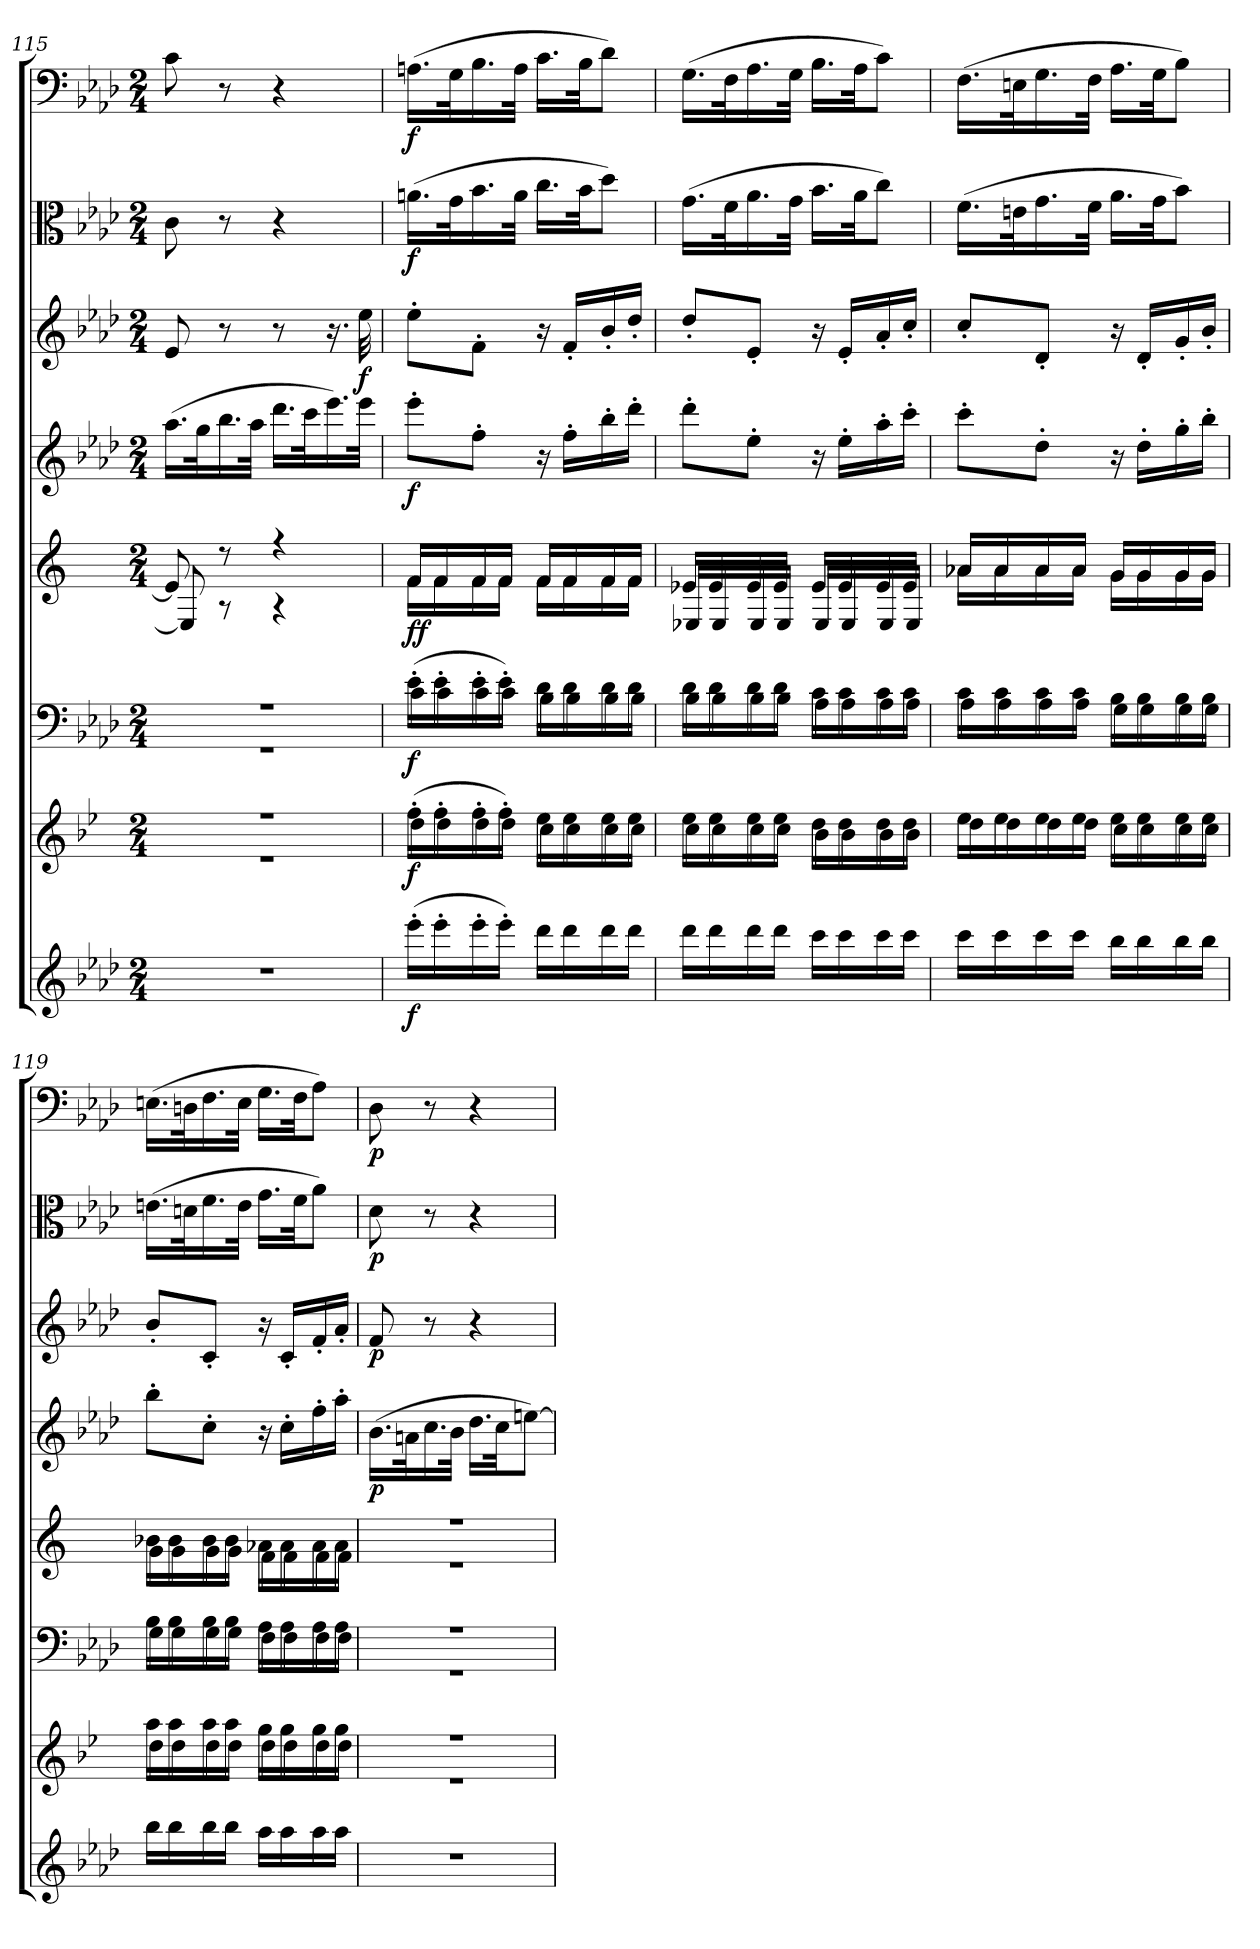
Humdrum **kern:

**kern	**dynam	**kern	**dynam	**kern	**dynam	**kern	**dynam	**kern	**dynam	**kern	**dynam	**kern	**dynam	**kern	**dynam
*part8	*part8	*part7	*part7	*part6	*part6	*part5	*part5	*part4	*part4	*part3	*part3	*part2	*part2	*part1	*part1
*staff8	*staff8	*staff7	*staff7	*staff6	*staff6	*staff5	*staff5	*staff4	*staff4	*staff3	*staff3	*staff2	*staff2	*staff1	*staff1
*clefG2	*	*clefG2	*	*clefF4	*	*clefG2	*	*clefG2	*	*clefG2	*	*clefC3	*	*clefF4	*
*k[b-e-a-d-]	*	*k[b-e-]	*	*k[b-e-a-d-]	*	*k[]	*	*k[b-e-a-d-]	*	*k[b-e-a-d-]	*	*k[b-e-a-d-]	*	*k[b-e-a-d-]	*
*A-:	*	*	*	*A-:	*	*	*	*A-:	*	*A-:	*	*A-:	*	*A-:	*
*M2/4	*	*M2/4	*	*M2/4	*	*M2/4	*	*M2/4	*	*M2/4	*	*M2/4	*	*M2/4	*
=115	=115	=115	=115	=115	=115	=115	=115	=115	=115	=115	=115	=115	=115	=115	=115
*	*	*^	*	*^	*	*^	*	*	*	*	*	*	*	*	*
2r	.	2r	2r	.	2r	2r	.	8e-/]	8E-/]	.	(16.aa-\LL	.	8e-/	.	8c\	.	8c\	.
.	.	.	.	.	.	.	.	.	.	.	32gg\K	.	.	.	.	.	.	.
.	.	.	.	.	.	.	.	8r	8r	.	16.bb-\	.	8r	.	8r	.	8r	.
.	.	.	.	.	.	.	.	.	.	.	32aa-\JJk	.	.	.	.	.	.	.
.	.	.	.	.	.	.	.	4r	4r	.	16.ddd-\LL	.	8r	.	4r	.	4r	.
.	.	.	.	.	.	.	.	.	.	.	32ccc\K	.	.	.	.	.	.	.
.	.	.	.	.	.	.	.	.	.	.	16.eee-\)	.	16.r	.	.	.	.	.
.	.	.	.	.	.	.	.	.	.	.	32eee-\JJk	.	32ee-\	f	.	.	.	.
=116	=116	=116	=116	=116	=116	=116	=116	=116	=116	=116	=116	=116	=116	=116	=116	=116	=116	=116
(16eee-'\LL	f	(16ff'\LL	16dd\LL	f	(16e-'\LL	16c\LL	f	16f/LL	16f\LL	ff	8eee-'\L	f	8ee-'\L	.	(16.an\LL	f	(16.An\LL	f
16eee-'\	.	16ff'\	16dd\	.	16e-'\	16c\	.	16f/	16f\	.	.	.	.	.	.	.	.	.
.	.	.	.	.	.	.	.	.	.	.	.	.	.	.	32g\K	.	32G\K	.
16eee-'\	.	16ff'\	16dd\	.	16e-'\	16c\	.	16f/	16f\	.	8ff'\J	.	8f'\J	.	16.b-\	.	16.B-\	.
16eee-'\JJ)	.	16ff'\JJ)	16dd\JJ	.	16e-'\JJ)	16c\JJ	.	16f/JJ	16f\JJ	.	.	.	.	.	.	.	.	.
.	.	.	.	.	.	.	.	.	.	.	.	.	.	.	32a\JJk	.	32A\JJk	.
16ddd-\LL	.	16ee-\LL	16cc\LL	.	16d-\LL	16B-\LL	.	16f/LL	16f\LL	.	16r	.	16r	.	16.cc\LL	.	16.c\LL	.
16ddd-\	.	16ee-\	16cc\	.	16d-\	16B-\	.	16f/	16f\	.	16ff'\LL	.	16f'/LL	.	.	.	.	.
.	.	.	.	.	.	.	.	.	.	.	.	.	.	.	32b-\JK	.	32B-\JK	.
16ddd-\	.	16ee-\	16cc\	.	16d-\	16B-\	.	16f/	16f\	.	16bb-'\	.	16b-'/	.	8dd-\J)	.	8d-\J)	.
16ddd-\JJ	.	16ee-\JJ	16cc\JJ	.	16d-\JJ	16B-\JJ	.	16f/JJ	16f\JJ	.	16ddd-'\JJ	.	16dd-'/JJ	.	.	.	.	.
=117	=117	=117	=117	=117	=117	=117	=117	=117	=117	=117	=117	=117	=117	=117	=117	=117	=117	=117
16ddd-\LL	.	16ee-\LL	16cc\LL	.	16d-\LL	16B-\LL	.	16e-X/LL	16E-X/LL	.	8ddd-'\L	.	8dd-'/L	.	(16.g\LL	.	(16.G\LL	.
16ddd-\	.	16ee-\	16cc\	.	16d-\	16B-\	.	16e-/	16E-/	.	.	.	.	.	.	.	.	.
.	.	.	.	.	.	.	.	.	.	.	.	.	.	.	32f\K	.	32F\K	.
16ddd-\	.	16ee-\	16cc\	.	16d-\	16B-\	.	16e-/	16E-/	.	8ee-'\J	.	8e-'/J	.	16.a-\	.	16.A-\	.
16ddd-\JJ	.	16ee-\JJ	16cc\JJ	.	16d-\JJ	16B-\JJ	.	16e-/JJ	16E-/JJ	.	.	.	.	.	.	.	.	.
.	.	.	.	.	.	.	.	.	.	.	.	.	.	.	32g\JJk	.	32G\JJk	.
16ccc\LL	.	16dd\LL	16b-\LL	.	16c\LL	16A-\LL	.	16e-/LL	16E-/LL	.	16r	.	16r	.	16.b-\LL	.	16.B-\LL	.
16ccc\	.	16dd\	16b-\	.	16c\	16A-\	.	16e-/	16E-/	.	16ee-'\LL	.	16e-'/LL	.	.	.	.	.
.	.	.	.	.	.	.	.	.	.	.	.	.	.	.	32a-\JK	.	32A-\JK	.
16ccc\	.	16dd\	16b-\	.	16c\	16A-\	.	16e-/	16E-/	.	16aa-'\	.	16a-'/	.	8cc\J)	.	8c\J)	.
16ccc\JJ	.	16dd\JJ	16b-\JJ	.	16c\JJ	16A-\JJ	.	16e-/JJ	16E-/JJ	.	16ccc'\JJ	.	16cc'/JJ	.	.	.	.	.
=118	=118	=118	=118	=118	=118	=118	=118	=118	=118	=118	=118	=118	=118	=118	=118	=118	=118	=118
16ccc\LL	.	16ee-\LL	16dd\LL	.	16c\LL	16A-\LL	.	16a-X/LL	16a-X\LL	.	8ccc'\L	.	8cc'/L	.	(16.f\LL	.	(16.F\LL	.
16ccc\	.	16ee-\	16dd\	.	16c\	16A-\	.	16a-/	16a-\	.	.	.	.	.	.	.	.	.
.	.	.	.	.	.	.	.	.	.	.	.	.	.	.	32en\K	.	32En\K	.
16ccc\	.	16ee-\	16dd\	.	16c\	16A-\	.	16a-/	16a-\	.	8dd-'\J	.	8d-'/J	.	16.g\	.	16.G\	.
16ccc\JJ	.	16ee-\JJ	16dd\JJ	.	16c\JJ	16A-\JJ	.	16a-/JJ	16a-\JJ	.	.	.	.	.	.	.	.	.
.	.	.	.	.	.	.	.	.	.	.	.	.	.	.	32f\JJk	.	32F\JJk	.
16bb-\LL	.	16ee-\LL	16cc\LL	.	16B-\LL	16G\LL	.	16g/LL	16g\LL	.	16r	.	16r	.	16.a-\LL	.	16.A-\LL	.
16bb-\	.	16ee-\	16cc\	.	16B-\	16G\	.	16g/	16g\	.	16dd-'\LL	.	16d-'/LL	.	.	.	.	.
.	.	.	.	.	.	.	.	.	.	.	.	.	.	.	32g\JK	.	32G\JK	.
16bb-\	.	16ee-\	16cc\	.	16B-\	16G\	.	16g/	16g\	.	16gg'\	.	16g'/	.	8b-\J)	.	8B-\J)	.
16bb-\JJ	.	16ee-\JJ	16cc\JJ	.	16B-\JJ	16G\JJ	.	16g/JJ	16g\JJ	.	16bb-'\JJ	.	16b-'/JJ	.	.	.	.	.
=119	=119	=119	=119	=119	=119	=119	=119	=119	=119	=119	=119	=119	=119	=119	=119	=119	=119	=119
16bb-\LL	.	16aa\LL	16dd\LL	.	16B-\LL	16G\LL	.	16b-X\LL	16g\LL	.	8bb-'\L	.	8b-'/L	.	(16.en\LL	.	(16.En\LL	.
16bb-\	.	16aa\	16dd\	.	16B-\	16G\	.	16b-\	16g\	.	.	.	.	.	.	.	.	.
.	.	.	.	.	.	.	.	.	.	.	.	.	.	.	32dn\K	.	32Dn\K	.
16bb-\	.	16aa\	16dd\	.	16B-\	16G\	.	16b-\	16g\	.	8cc'\J	.	8c'/J	.	16.f\	.	16.F\	.
16bb-\JJ	.	16aa\JJ	16dd\JJ	.	16B-\JJ	16G\JJ	.	16b-\JJ	16g\JJ	.	.	.	.	.	.	.	.	.
.	.	.	.	.	.	.	.	.	.	.	.	.	.	.	32e\JJk	.	32E\JJk	.
16aa-\LL	.	16gg\LL	16dd\LL	.	16A-\LL	16F\LL	.	16a-X\LL	16f\LL	.	16r	.	16r	.	16.g\LL	.	16.G\LL	.
16aa-\	.	16gg\	16dd\	.	16A-\	16F\	.	16a-\	16f\	.	16cc'\LL	.	16c'/LL	.	.	.	.	.
.	.	.	.	.	.	.	.	.	.	.	.	.	.	.	32f\JK	.	32F\JK	.
16aa-\	.	16gg\	16dd\	.	16A-\	16F\	.	16a-\	16f\	.	16ff'\	.	16f'/	.	8a-\J)	.	8A-\J)	.
16aa-\JJ	.	16gg\JJ	16dd\JJ	.	16A-\JJ	16F\JJ	.	16a-\JJ	16f\JJ	.	16aa-'\JJ	.	16a-'/JJ	.	.	.	.	.
=120	=120	=120	=120	=120	=120	=120	=120	=120	=120	=120	=120	=120	=120	=120	=120	=120	=120	=120
2r	.	2r	2r	.	2r	2r	.	2r	2r	.	(16.b-\LL	p	8f/	p	8d-\	p	8D-\	p
.	.	.	.	.	.	.	.	.	.	.	32an\K	.	.	.	.	.	.	.
.	.	.	.	.	.	.	.	.	.	.	16.cc\	.	8r	.	8r	.	8r	.
.	.	.	.	.	.	.	.	.	.	.	32b-\JJk	.	.	.	.	.	.	.
.	.	.	.	.	.	.	.	.	.	.	16.dd-\LL	.	4r	.	4r	.	4r	.
.	.	.	.	.	.	.	.	.	.	.	32cc\JK	.	.	.	.	.	.	.
.	.	.	.	.	.	.	.	.	.	.	[8een\J)	.	.	.	.	.	.	.
*	*	*v	*v	*	*	*	*	*v	*v	*	*	*	*	*	*	*	*	*
*	*	*	*	*v	*v	*	*	*	*	*	*	*	*	*	*	*
=	=	=	=	=	=	=	=	=	=	=	=	=	=	=	=
*-	*-	*-	*-	*-	*-	*-	*-	*-	*-	*-	*-	*-	*-	*-	*-
